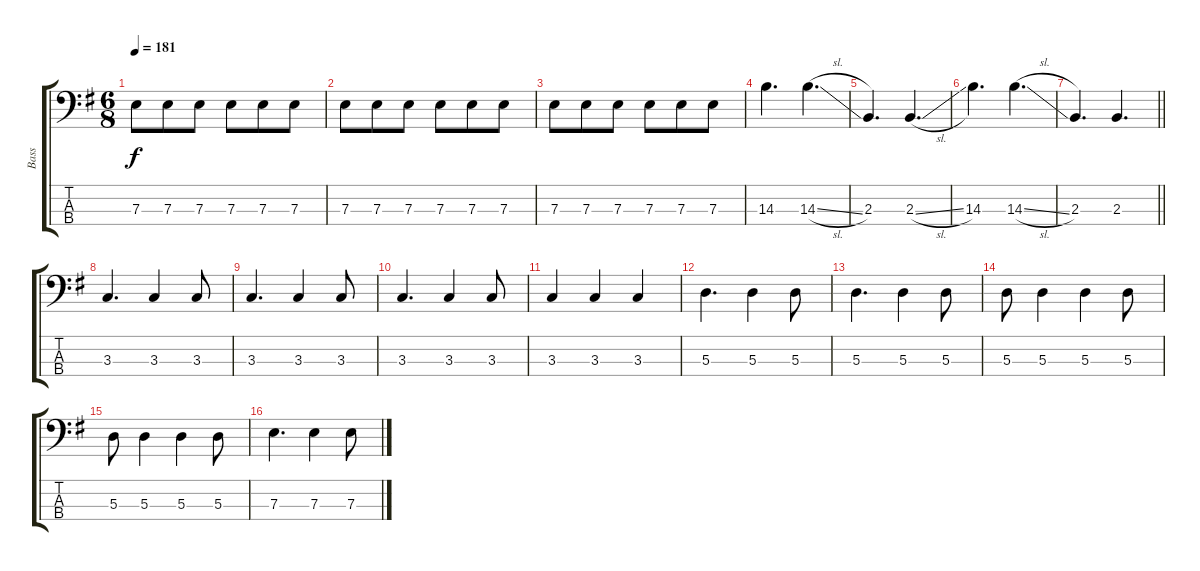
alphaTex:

\track ("Bass" "Bass") {instrument electricbassfinger}
\staff {score tabs}
\tuning (G2 D2 A1 E1) {hide}
\ts (6 8)
\tempo 181
\clef f4
\ks eminor
7.3.8{dy f} 7.3.8 7.3.8 7.3.8 7.3.8 7.3.8 |
7.3.8 7.3.8 7.3.8 7.3.8 7.3.8 7.3.8 |
7.3.8 7.3.8 7.3.8 7.3.8 7.3.8 7.3.8 |
14.3.4{d} 14.3{sl}.4{d} |
2.3.4{d} 2.3{sl}.4{d} |
14.3.4{d} 14.3{sl}.4{d} |
\barLineRight lightlight
2.3.4{d} 2.3.4{d} |
3.3.4{d volume 13} 3.3.4 3.3.8 |
3.3.4{d} 3.3.4 3.3.8 |
3.3.4{d} 3.3.4 3.3.8 |
3.3.4 3.3.4 3.3.4 |
5.3.4{d} 5.3.4 5.3.8 |
5.3.4{d} 5.3.4 5.3.8 |
5.3.8 5.3.4 5.3.4 5.3.8 |
5.3.8 5.3.4 5.3.4 5.3.8 |
7.3.4{d} 7.3.4 7.3.8
